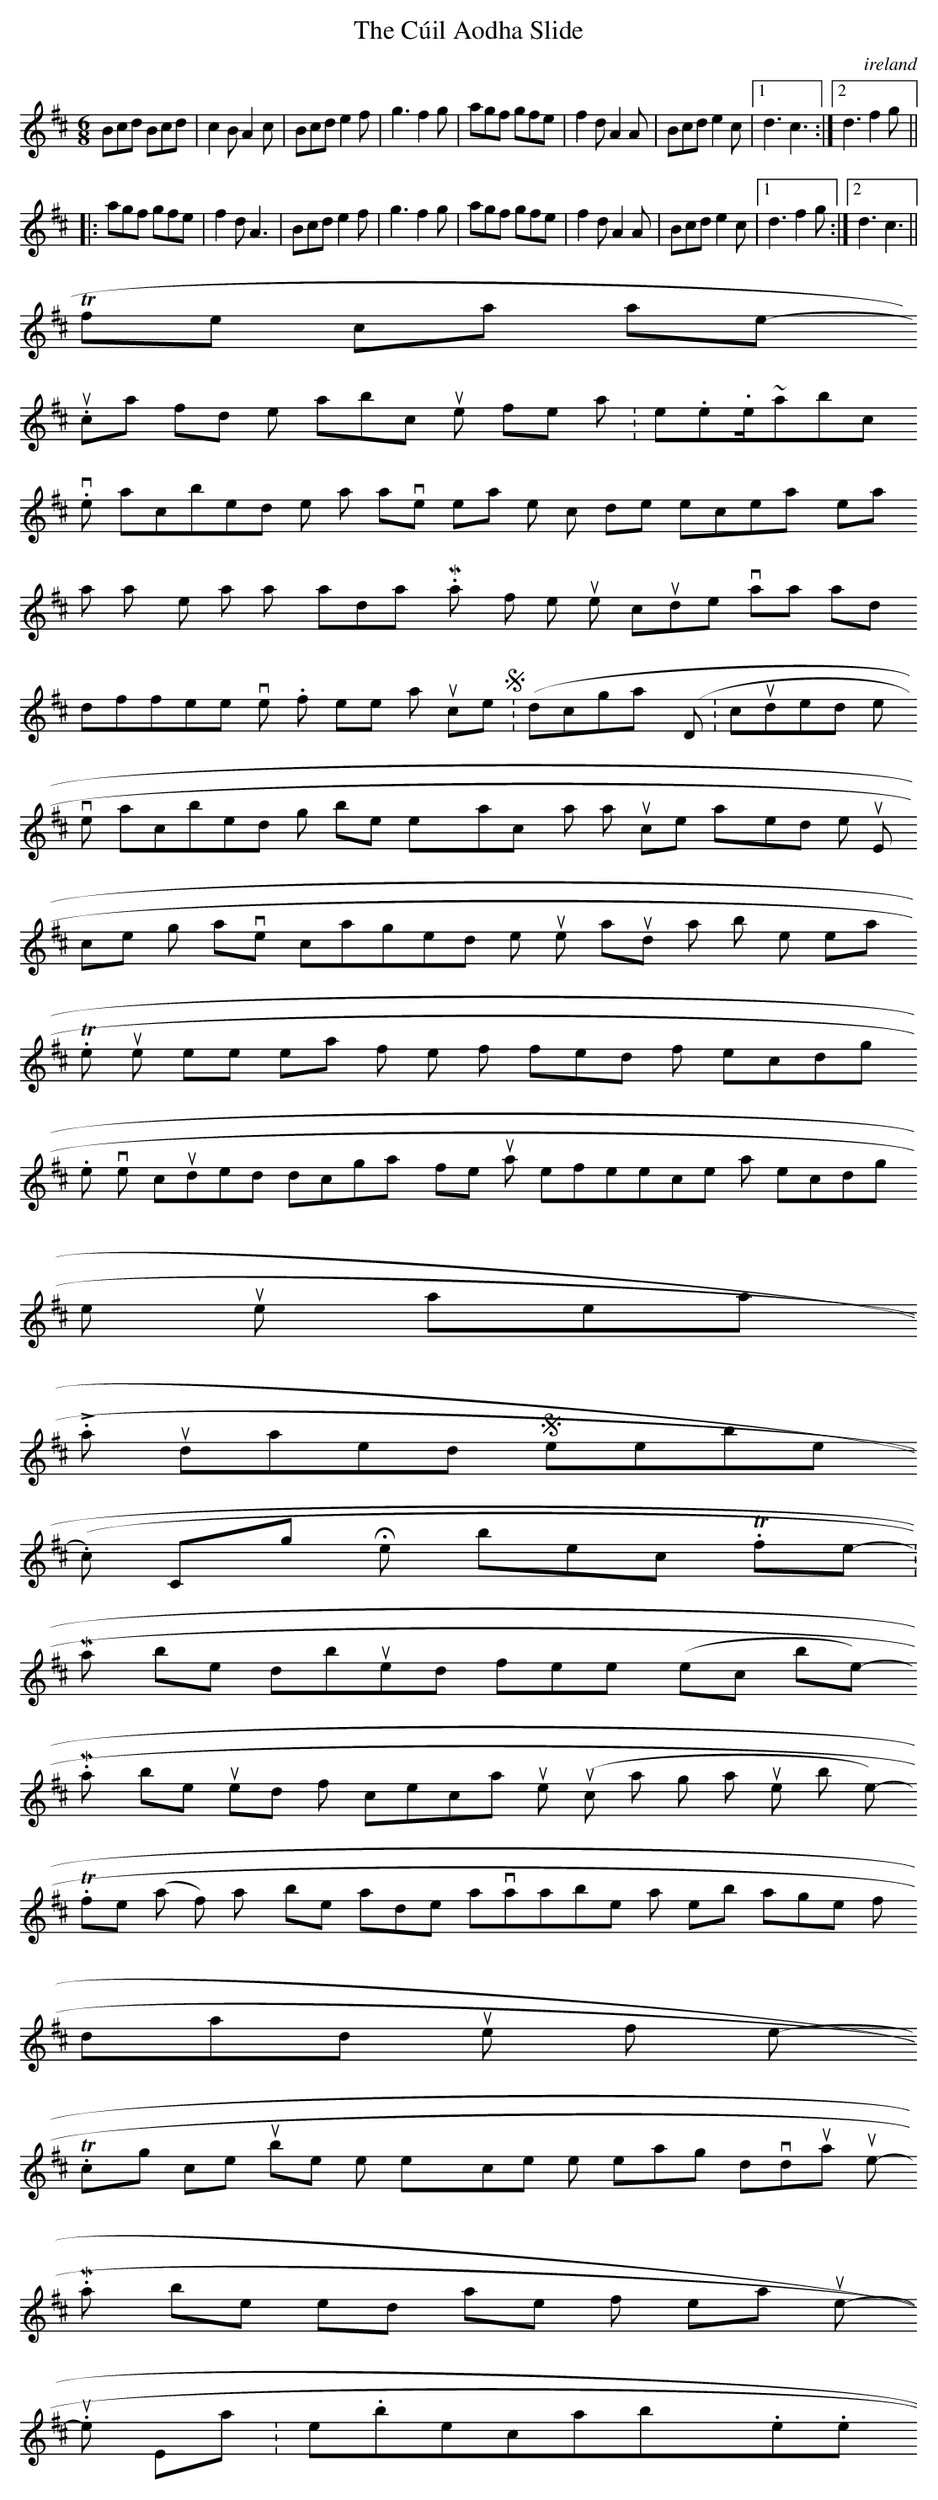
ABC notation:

X:1
T:C\'uil Aodha Slide, The
O:ireland
M:6/8
L:1/8
K:D
Bcd Bcd|c2B A2c|Bcd e2f|g3 f2g|agf gfe|f2d A2A|Bcd e2c|1 d3 c3:|2 d3 f2g||
|:agf gfe|f2d A3|Bcd e2f|g3 f2g|agf gfe|f2d A2A|Bcd e2c|1 d3 f2g:|2 d3 c3||
This file contains 8 strathspeys (#1 - #8).
You can find more abc tune files at http://home1.swipnet.se/~w-11382/abc.htm
I've transcribed them as I have learnt them, which does not necessarily mean
that I play them that way nowadays. Many of the tunes include variations and
different versions. If there is a source (S:) or discography (D:) included the
version transcribed might still not be exactly as that source played the tune,
since I might have changed the tune around a bit when I learnt it.
The tunes were learnt from sessions, from friends or from recordings.
When I've included discography, it's often just a reference to what recordings
the tune appears on.
Last updated 19 September 2000.
(c) Copyright 1997-2000 Henrik Norbeck. This file:
- May be distributed freely (with restrictions below).
- May not be used for commercial purposes (such as printing a tune book to sell).
- This file (or parts of it) may not be made available on a web page for
download without permission from me.
- This copyright notice must be kept, except when e-mailing individual tunes.
- May be printed on paper for personal use.
- Questions? E-mail: henrik.norbeck@mailbox.swipnet.se
